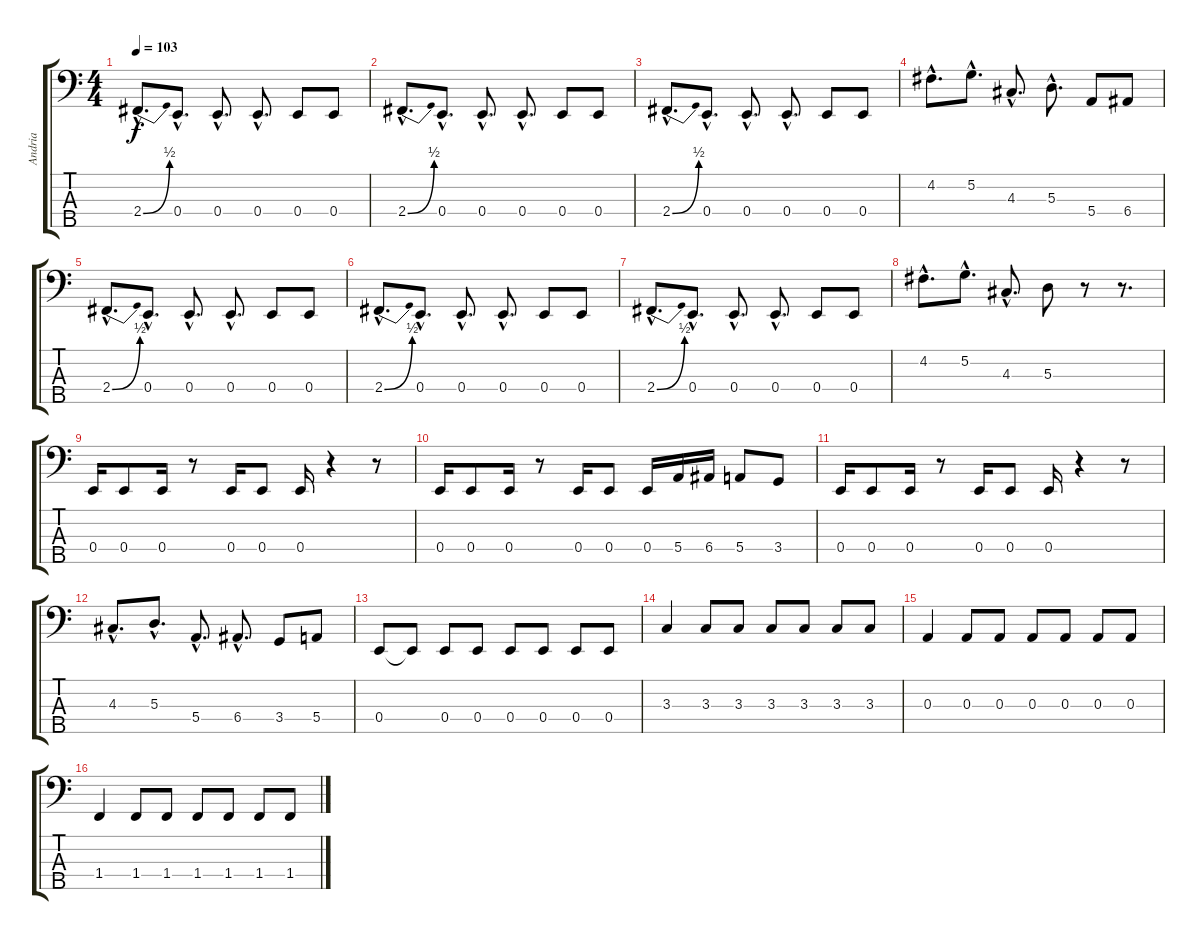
\track ("Andria" "Andria") {instrument electricbassfinger}
\staff {score tabs}
\tuning (G2 D2 A1 E1 B0) {hide}
\ts (4 4)
\tempo 103
\clef f4
\ks c
2.4{be (bend 0 0 60 2) hac}.8{d dy f} 0.4{hac}.8{d} 0.4{hac}.8{d} 0.4{hac}.8{d} 0.4.8 0.4.8 |
2.4{be (bend 0 0 60 2) hac}.8{d} 0.4{hac}.8{d} 0.4{hac}.8{d} 0.4{hac}.8{d} 0.4.8 0.4.8 |
2.4{be (bend 0 0 60 2) hac}.8{d} 0.4{hac}.8{d} 0.4{hac}.8{d} 0.4{hac}.8{d} 0.4.8 0.4.8 |
4.2{hac}.8{d} 5.2{hac}.8{d} 4.3{hac}.8{d} 5.3{hac}.8{d} 5.4.8 6.4.8 |
2.4{be (bend 0 0 60 2) hac}.8{d} 0.4{hac}.8{d} 0.4{hac}.8{d} 0.4{hac}.8{d} 0.4.8 0.4.8 |
2.4{be (bend 0 0 60 2) hac}.8{d} 0.4{hac}.8{d} 0.4{hac}.8{d} 0.4{hac}.8{d} 0.4.8 0.4.8 |
2.4{be (bend 0 0 60 2) hac}.8{d} 0.4{hac}.8{d} 0.4{hac}.8{d} 0.4{hac}.8{d} 0.4.8 0.4.8 |
4.2{hac}.8{d} 5.2{hac}.8{d} 4.3{hac}.8{d} 5.3.8 r.8 r.8{d} |
0.4.16 0.4.8 0.4.16 r.8 0.4.16 0.4.8 0.4.16 r.4 r.8 |
0.4.16 0.4.8 0.4.16 r.8 0.4.16 0.4.8 0.4.16 5.4.16 6.4.16 5.4.8 3.4.8 |
0.4.16 0.4.8 0.4.16 r.8 0.4.16 0.4.8 0.4.16 r.4 r.8 |
4.3{hac}.8{d} 5.3{hac}.8{d} 5.4{hac}.8{d} 6.4{hac}.8{d} 3.4.8 5.4.8 |
0.4.8 0.4{t}.8 0.4.8 0.4.8 0.4.8 0.4.8 0.4.8 0.4.8 |
3.3.4 3.3.8 3.3.8 3.3.8 3.3.8 3.3.8 3.3.8 |
0.3.4 0.3.8 0.3.8 0.3.8 0.3.8 0.3.8 0.3.8 |
1.4.4 1.4.8 1.4.8 1.4.8 1.4.8 1.4.8 1.4.8
